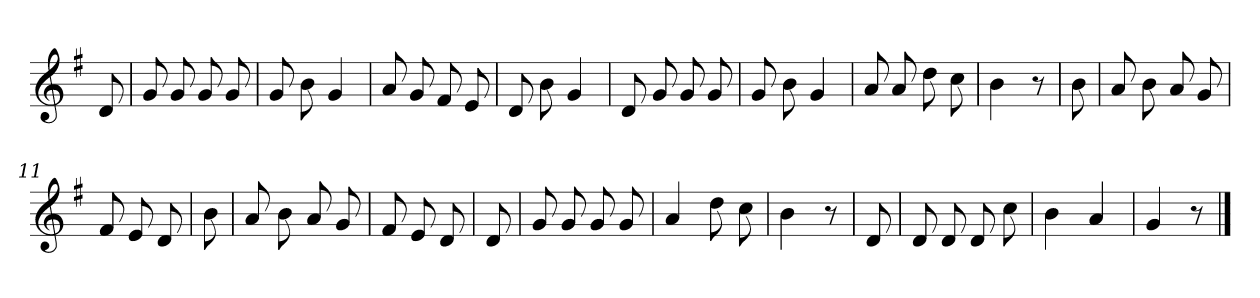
**kern
*part1
*staff1
*clefG2
*k[f#]
*G:
=
8d
=1
8g
8g
8g
8g
=2
8g
8b
4g
=3
8a
8g
8f#
8e
=4
8d
8b
4g
=5
8d
8g
8g
8g
=6
8g
8b
4g
=7
8a
8a
8dd
8cc
=8
4b
8r
=9
8b
=10
8a
8b
8a
8g
=11
8f#
8e
8d
=12
8b
=13
8a
8b
8a
8g
=14
8f#
8e
8d
=15
8d
=16
8g
8g
8g
8g
=17
4a
8dd
8cc
=18
4b
8r
=19
8d
=20
8d
8d
8d
8cc
=21
4b
4a
=22
4g
8r
==
*-
